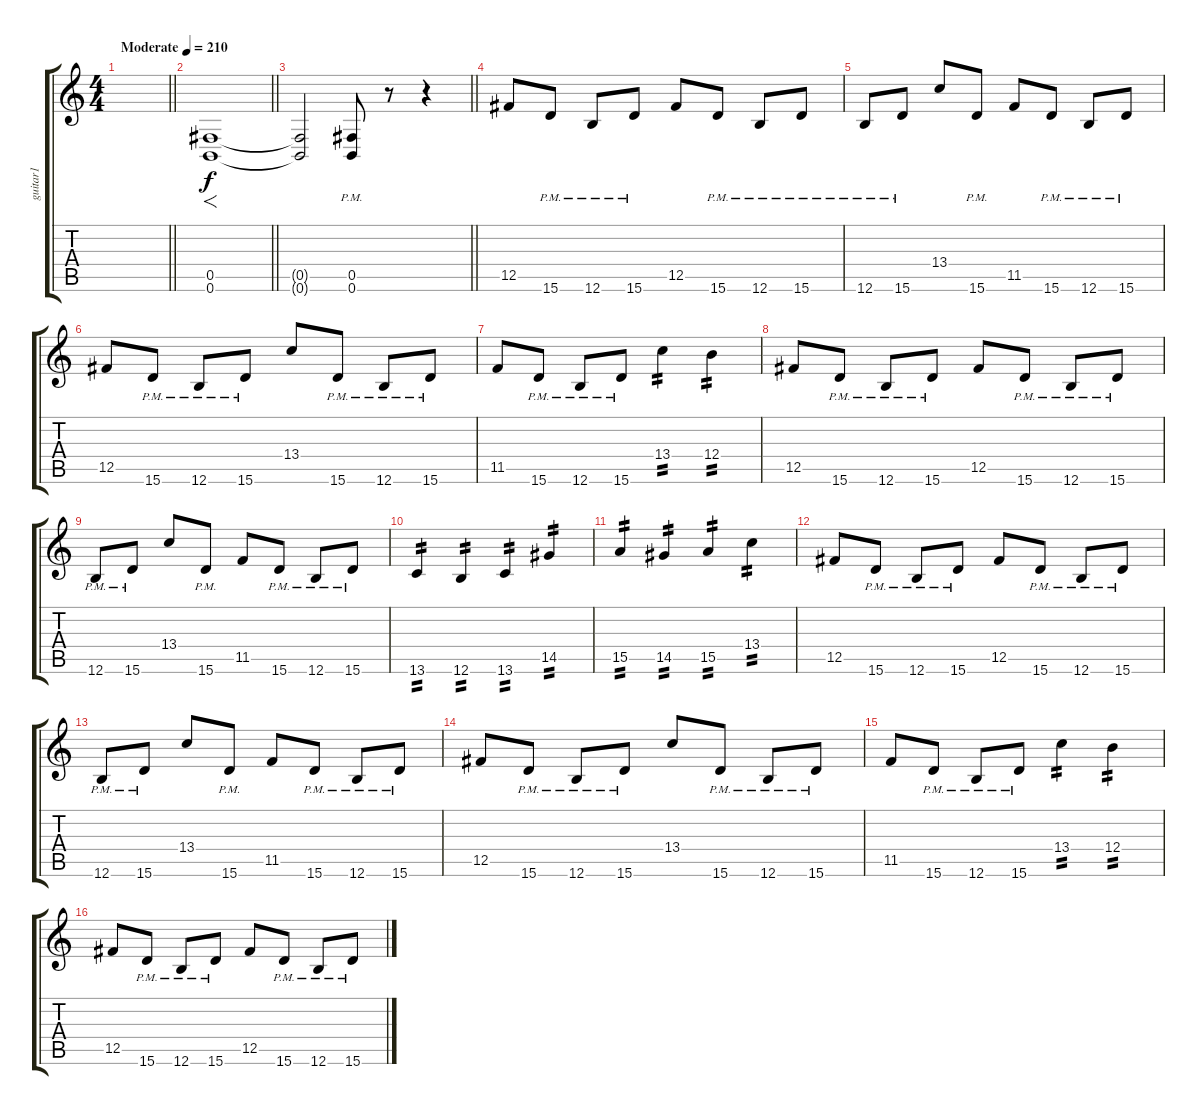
\track ("guitar1" "guitar1") {instrument distortionguitar}
\staff {score tabs}
\tuning (Db4 Ab3 E3 B2 Gb2 B1) {hide}
\ts (4 4)
\tempo (210 "Moderate")
\clef g2
\barLineRight lightlight
\ks c
|
\section ("" "")
\barLineRight lightlight
(0.5 0.6).1{f} |
\barLineRight lightlight
(0.5{t} 0.6{t}).2 (0.5{pm} 0.6{pm}).8 r.8 r.4 |
\section ("" "")
12.5.8 15.6{pm}.8 12.6{pm}.8 15.6{pm}.8 12.5.8 15.6{pm}.8 12.6{pm}.8 15.6{pm}.8 |
12.6{pm}.8 15.6{pm}.8 13.4.8 15.6{pm}.8 11.5.8 15.6{pm}.8 12.6{pm}.8 15.6{pm}.8 |
12.5.8 15.6{pm}.8 12.6{pm}.8 15.6{pm}.8 13.4.8 15.6{pm}.8 12.6{pm}.8 15.6{pm}.8 |
11.5.8 15.6{pm}.8 12.6{pm}.8 15.6{pm}.8 13.4.4{tp 2} 12.4.4{tp 2} |
12.5.8 15.6{pm}.8 12.6{pm}.8 15.6{pm}.8 12.5.8 15.6{pm}.8 12.6{pm}.8 15.6{pm}.8 |
12.6{pm}.8 15.6{pm}.8 13.4.8 15.6{pm}.8 11.5.8 15.6{pm}.8 12.6{pm}.8 15.6{pm}.8 |
13.6.4{tp 2} 12.6.4{tp 2} 13.6.4{tp 2} 14.5.4{tp 2} |
15.5.4{tp 2} 14.5.4{tp 2} 15.5.4{tp 2} 13.4.4{tp 2} |
12.5.8 15.6{pm}.8 12.6{pm}.8 15.6{pm}.8 12.5.8 15.6{pm}.8 12.6{pm}.8 15.6{pm}.8 |
12.6{pm}.8 15.6{pm}.8 13.4.8 15.6{pm}.8 11.5.8 15.6{pm}.8 12.6{pm}.8 15.6{pm}.8 |
12.5.8 15.6{pm}.8 12.6{pm}.8 15.6{pm}.8 13.4.8 15.6{pm}.8 12.6{pm}.8 15.6{pm}.8 |
11.5.8 15.6{pm}.8 12.6{pm}.8 15.6{pm}.8 13.4.4{tp 2} 12.4.4{tp 2} |
12.5.8 15.6{pm}.8 12.6{pm}.8 15.6{pm}.8 12.5.8 15.6{pm}.8 12.6{pm}.8 15.6{pm}.8
